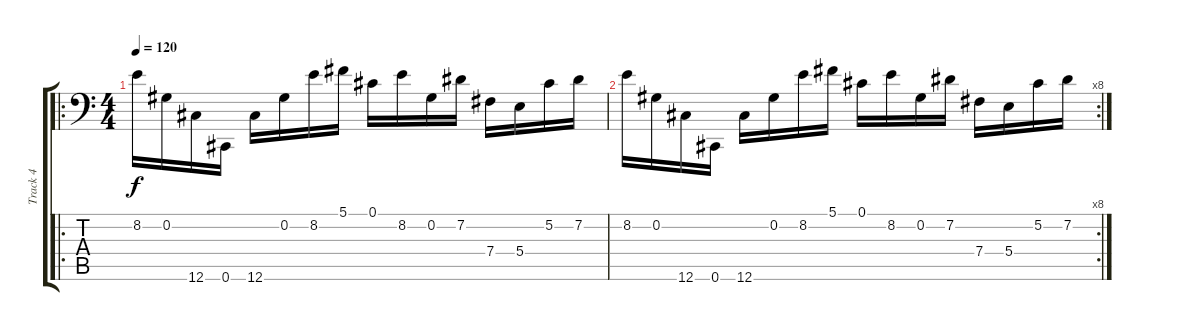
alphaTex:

\track ("Track 4" "Track 4") {instrument electricbasspick}
\staff {score tabs}
\tuning (Db3 Ab2 E2 B1 Gb1 Db1) {hide}
\ro
\ts (4 4)
\tempo 120
\clef f4
\ks c
8.2.16{dy f} 0.2.16 12.6.16 0.6.16 12.6.16 0.2.16 8.2.16 5.1.16 0.1.16 8.2.16 0.2.16 7.2.16 7.4.16 5.4.16 5.2.16 7.2.16 |
\rc 8
8.2.16 0.2.16 12.6.16 0.6.16 12.6.16 0.2.16 8.2.16 5.1.16 0.1.16 8.2.16 0.2.16 7.2.16 7.4.16 5.4.16 5.2.16 7.2.16
